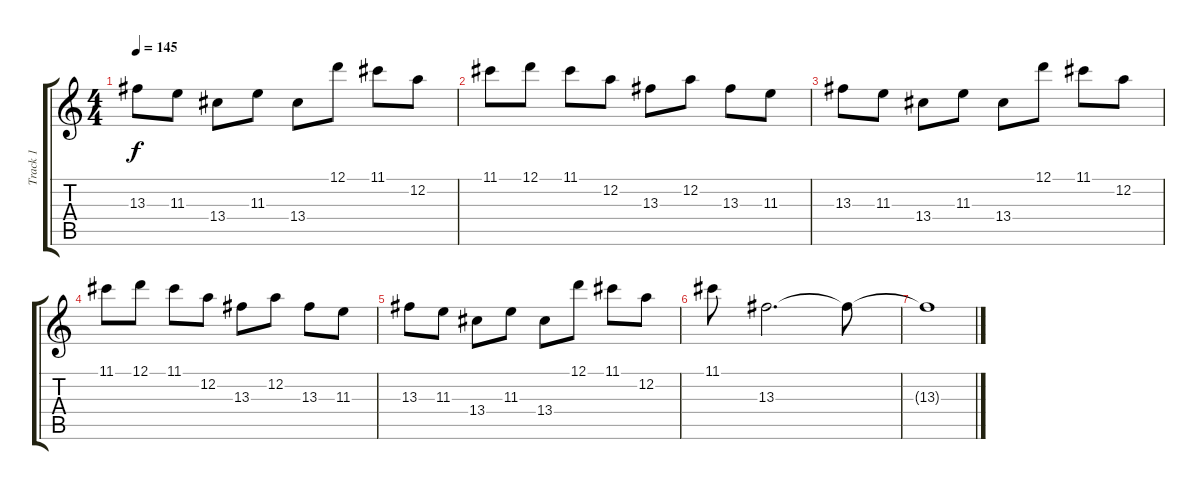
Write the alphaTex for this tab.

\track ("Track 1" "Track 1") {instrument distortionguitar}
\staff {score tabs}
\tuning (D4 A3 F3 C3 G2 C2) {hide}
\ts (4 4)
\tempo 145
\clef g2
\ks c
13.3.8{dy f} 11.3.8 13.4.8 11.3.8 13.4.8 12.1.8 11.1.8 12.2.8 |
11.1.8 12.1.8 11.1.8 12.2.8 13.3.8 12.2.8 13.3.8 11.3.8 |
13.3.8 11.3.8 13.4.8 11.3.8 13.4.8 12.1.8 11.1.8 12.2.8 |
11.1.8 12.1.8 11.1.8 12.2.8 13.3.8 12.2.8 13.3.8 11.3.8 |
13.3.8 11.3.8 13.4.8 11.3.8 13.4.8 12.1.8 11.1.8 12.2.8 |
11.1.8 13.3.2{d} 13.3{t}.8 |
13.3{t}.1
